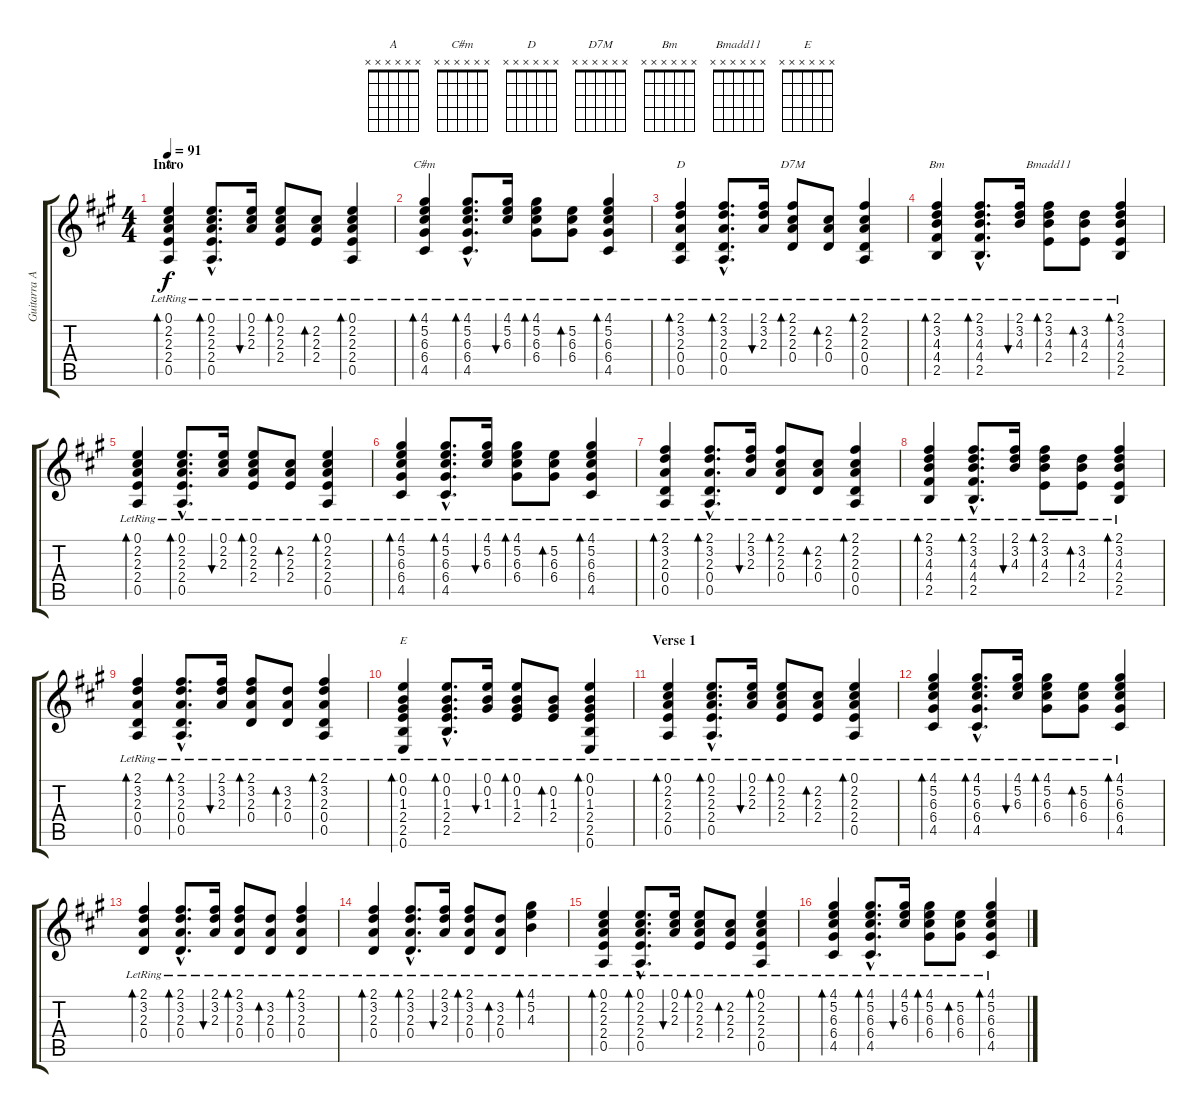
\track ("Guitarra Acústica" "Guitarra A") {instrument acousticguitarsteel}
\staff {score tabs}
\tuning (E4 B3 G3 D3 A2 E2) {hide}
\chord ("A" x x x x x x)
\chord ("C#m" x x x x x x)
\chord ("D" x x x x x x)
\chord ("D7M" x x x x x x)
\chord ("Bm" x x x x x x)
\chord ("Bmadd11" x x x x x x)
\chord ("E" x x x x x x)
\ts (4 4)
\section ("" "Intro")
\tempo 91
\clef g2
\ks a
(0.1{lr} 2.2{lr} 2.3{lr} 2.4{lr} 0.5{lr}).4{bd 60 ch "A" dy f instrument acousticguitarsteel} (0.1{hac lr} 2.2{hac lr} 2.3{hac lr} 2.4{hac lr} 0.5{hac lr}).8{d bd 60} (0.1{lr} 2.2{lr} 2.3{lr}).16{bu 60} (0.1{lr} 2.2{lr} 2.3{lr} 2.4{lr}).8{bd 60} (2.2{lr} 2.3{lr} 2.4{lr}).8{bd 60} (0.1{lr} 2.2{lr} 2.3{lr} 2.4{lr} 0.5{lr}).4{bd 60} |
(4.1{lr} 5.2{lr} 6.3{lr} 6.4{lr} 4.5{lr}).4{bd 60 ch "C#m"} (4.1{hac lr} 5.2{hac lr} 6.3{hac lr} 6.4{hac lr} 4.5{hac lr}).8{d bd 60} (4.1{lr} 5.2{lr} 6.3{lr}).16{bu 60} (4.1{lr} 5.2{lr} 6.3{lr} 6.4{lr}).8{bd 60} (5.2{lr} 6.3{lr} 6.4{lr}).8{bd 60} (4.1{lr} 5.2{lr} 6.3{lr} 6.4{lr} 4.5{lr}).4{bd 60} |
(2.1{lr} 3.2{lr} 2.3{lr} 0.4{lr} 0.5{lr}).4{bd 60 ch "D"} (2.1{hac lr} 3.2{hac lr} 2.3{hac lr} 0.4{hac lr} 0.5{hac lr}).8{d bd 60} (2.1{lr} 3.2{lr} 2.3{lr}).16{bu 60} (2.1{lr} 2.2{lr} 2.3{lr} 0.4{lr}).8{bd 60 ch "D7M"} (2.2{lr} 2.3{lr} 0.4{lr}).8{bd 60} (2.1{lr} 2.2{lr} 2.3{lr} 0.4{lr} 0.5{lr}).4{bd 60} |
(2.1{lr} 3.2{lr} 4.3{lr} 4.4{lr} 2.5{lr}).4{bd 60 ch "Bm"} (2.1{hac lr} 3.2{hac lr} 4.3{hac lr} 4.4{hac lr} 2.5{hac lr}).8{d bd 60} (2.1{lr} 3.2{lr} 4.3{lr}).16{bu 60} (2.1{lr} 3.2{lr} 4.3{lr} 2.4{lr}).8{bd 60 ch "Bmadd11"} (3.2{lr} 4.3{lr} 2.4{lr}).8{bd 60} (2.1{lr} 3.2{lr} 4.3{lr} 2.4{lr} 2.5{lr}).4{bd 60} |
(0.1{lr} 2.2{lr} 2.3{lr} 2.4{lr} 0.5{lr}).4{bd 60} (0.1{hac lr} 2.2{hac lr} 2.3{hac lr} 2.4{hac lr} 0.5{hac lr}).8{d bd 60} (0.1{lr} 2.2{lr} 2.3{lr}).16{bu 60} (0.1{lr} 2.2{lr} 2.3{lr} 2.4{lr}).8{bd 60} (2.2{lr} 2.3{lr} 2.4{lr}).8{bd 60} (0.1{lr} 2.2{lr} 2.3{lr} 2.4{lr} 0.5{lr}).4{bd 60} |
(4.1{lr} 5.2{lr} 6.3{lr} 6.4{lr} 4.5{lr}).4{bd 60} (4.1{hac lr} 5.2{hac lr} 6.3{hac lr} 6.4{hac lr} 4.5{hac lr}).8{d bd 60} (4.1{lr} 5.2{lr} 6.3{lr}).16{bu 60} (4.1{lr} 5.2{lr} 6.3{lr} 6.4{lr}).8{bd 60} (5.2{lr} 6.3{lr} 6.4{lr}).8{bd 60} (4.1{lr} 5.2{lr} 6.3{lr} 6.4{lr} 4.5{lr}).4{bd 60} |
(2.1{lr} 3.2{lr} 2.3{lr} 0.4{lr} 0.5{lr}).4{bd 60} (2.1{hac lr} 3.2{hac lr} 2.3{hac lr} 0.4{hac lr} 0.5{hac lr}).8{d bd 60} (2.1{lr} 3.2{lr} 2.3{lr}).16{bu 60} (2.1{lr} 2.2{lr} 2.3{lr} 0.4{lr}).8{bd 60} (2.2{lr} 2.3{lr} 0.4{lr}).8{bd 60} (2.1{lr} 2.2{lr} 2.3{lr} 0.4{lr} 0.5{lr}).4{bd 60} |
(2.1{lr} 3.2{lr} 4.3{lr} 4.4{lr} 2.5{lr}).4{bd 60} (2.1{hac lr} 3.2{hac lr} 4.3{hac lr} 4.4{hac lr} 2.5{hac lr}).8{d bd 60} (2.1{lr} 3.2{lr} 4.3{lr}).16{bu 60} (2.1{lr} 3.2{lr} 4.3{lr} 2.4{lr}).8{bd 60} (3.2{lr} 4.3{lr} 2.4{lr}).8{bd 60} (2.1{lr} 3.2{lr} 4.3{lr} 2.4{lr} 2.5{lr}).4{bd 60} |
(2.1{lr} 3.2{lr} 2.3{lr} 0.4{lr} 0.5{lr}).4{bd 60} (2.1{hac lr} 3.2{hac lr} 2.3{hac lr} 0.4{hac lr} 0.5{hac lr}).8{d bd 60} (2.1{lr} 3.2{lr} 2.3{lr}).16{bu 60} (2.1{lr} 3.2{lr} 2.3{lr} 0.4{lr}).8{bd 60} (3.2{lr} 2.3{lr} 0.4{lr}).8{bd 60} (2.1{lr} 3.2{lr} 2.3{lr} 0.4{lr} 0.5{lr}).4{bd 60} |
(0.1{lr} 0.2{lr} 1.3{lr} 2.4{lr} 2.5{lr} 0.6{lr}).4{bd 60 ch "E"} (0.1{hac lr} 0.2{hac lr} 1.3{hac lr} 2.4{hac lr} 2.5{hac lr}).8{d bd 60} (0.1{lr} 0.2{lr} 1.3{lr}).16{bu 60} (0.1{lr} 0.2{lr} 1.3{lr} 2.4{lr}).8{bd 60} (0.2{lr} 1.3{lr} 2.4{lr}).8{bd 60} (0.1{lr} 0.2{lr} 1.3{lr} 2.4{lr} 2.5{lr} 0.6{lr}).4{bd 60} |
\section ("" "Verse 1")
(0.1{lr} 2.2{lr} 2.3{lr} 2.4{lr} 0.5{lr}).4{bd 60} (0.1{hac lr} 2.2{hac lr} 2.3{hac lr} 2.4{hac lr} 0.5{hac lr}).8{d bd 60} (0.1{lr} 2.2{lr} 2.3{lr}).16{bu 60} (0.1{lr} 2.2{lr} 2.3{lr} 2.4{lr}).8{bd 60} (2.2{lr} 2.3{lr} 2.4{lr}).8{bd 60} (0.1{lr} 2.2{lr} 2.3{lr} 2.4{lr} 0.5{lr}).4{bd 60} |
(4.1{lr} 5.2{lr} 6.3{lr} 6.4{lr} 4.5{lr}).4{bd 60} (4.1{hac lr} 5.2{hac lr} 6.3{hac lr} 6.4{hac lr} 4.5{hac lr}).8{d bd 60} (4.1{lr} 5.2{lr} 6.3{lr}).16{bu 60} (4.1{lr} 5.2{lr} 6.3{lr} 6.4{lr}).8{bd 60} (5.2{lr} 6.3{lr} 6.4{lr}).8{bd 60} (4.1{lr} 5.2{lr} 6.3{lr} 6.4{lr} 4.5{lr}).4{bd 60} |
(2.1{lr} 3.2{lr} 2.3{lr} 0.4{lr}).4{bd 60} (2.1{hac lr} 3.2{hac lr} 2.3{hac lr} 0.4{hac lr}).8{d bd 60} (2.1{lr} 3.2{lr} 2.3{lr}).16{bu 60} (2.1{lr} 3.2{lr} 2.3{lr} 0.4{lr}).8{bd 60} (3.2{lr} 2.3{lr} 0.4{lr}).8{bd 60} (2.1{lr} 3.2{lr} 2.3{lr} 0.4{lr}).4{bd 60} |
(2.1{lr} 3.2{lr} 2.3{lr} 0.4{lr}).4{bd 60} (2.1{hac lr} 3.2{hac lr} 2.3{hac lr} 0.4{hac lr}).8{d bd 60} (2.1{lr} 3.2{lr} 2.3{lr}).16{bu 60} (2.1{lr} 3.2{lr} 2.3{lr} 0.4{lr}).8{bd 60} (3.2{lr} 2.3{lr} 0.4{lr}).8{bd 60} (4.1{lr} 5.2{lr} 4.3{lr}).4{bd 60} |
(0.1{lr} 2.2{lr} 2.3{lr} 2.4{lr} 0.5{lr}).4{bd 60} (0.1{hac lr} 2.2{hac lr} 2.3{hac lr} 2.4{hac lr} 0.5{hac lr}).8{d bd 60} (0.1{lr} 2.2{lr} 2.3{lr}).16{bu 60} (0.1{lr} 2.2{lr} 2.3{lr} 2.4{lr}).8{bd 60} (2.2{lr} 2.3{lr} 2.4{lr}).8{bd 60} (0.1{lr} 2.2{lr} 2.3{lr} 2.4{lr} 0.5{lr}).4{bd 60} |
(4.1{lr} 5.2{lr} 6.3{lr} 6.4{lr} 4.5{lr}).4{bd 60} (4.1{hac lr} 5.2{hac lr} 6.3{hac lr} 6.4{hac lr} 4.5{hac lr}).8{d bd 60} (4.1{lr} 5.2{lr} 6.3{lr}).16{bu 60} (4.1{lr} 5.2{lr} 6.3{lr} 6.4{lr}).8{bd 60} (5.2{lr} 6.3{lr} 6.4{lr}).8{bd 60} (4.1{lr} 5.2{lr} 6.3{lr} 6.4{lr} 4.5{lr}).4{bd 60}
